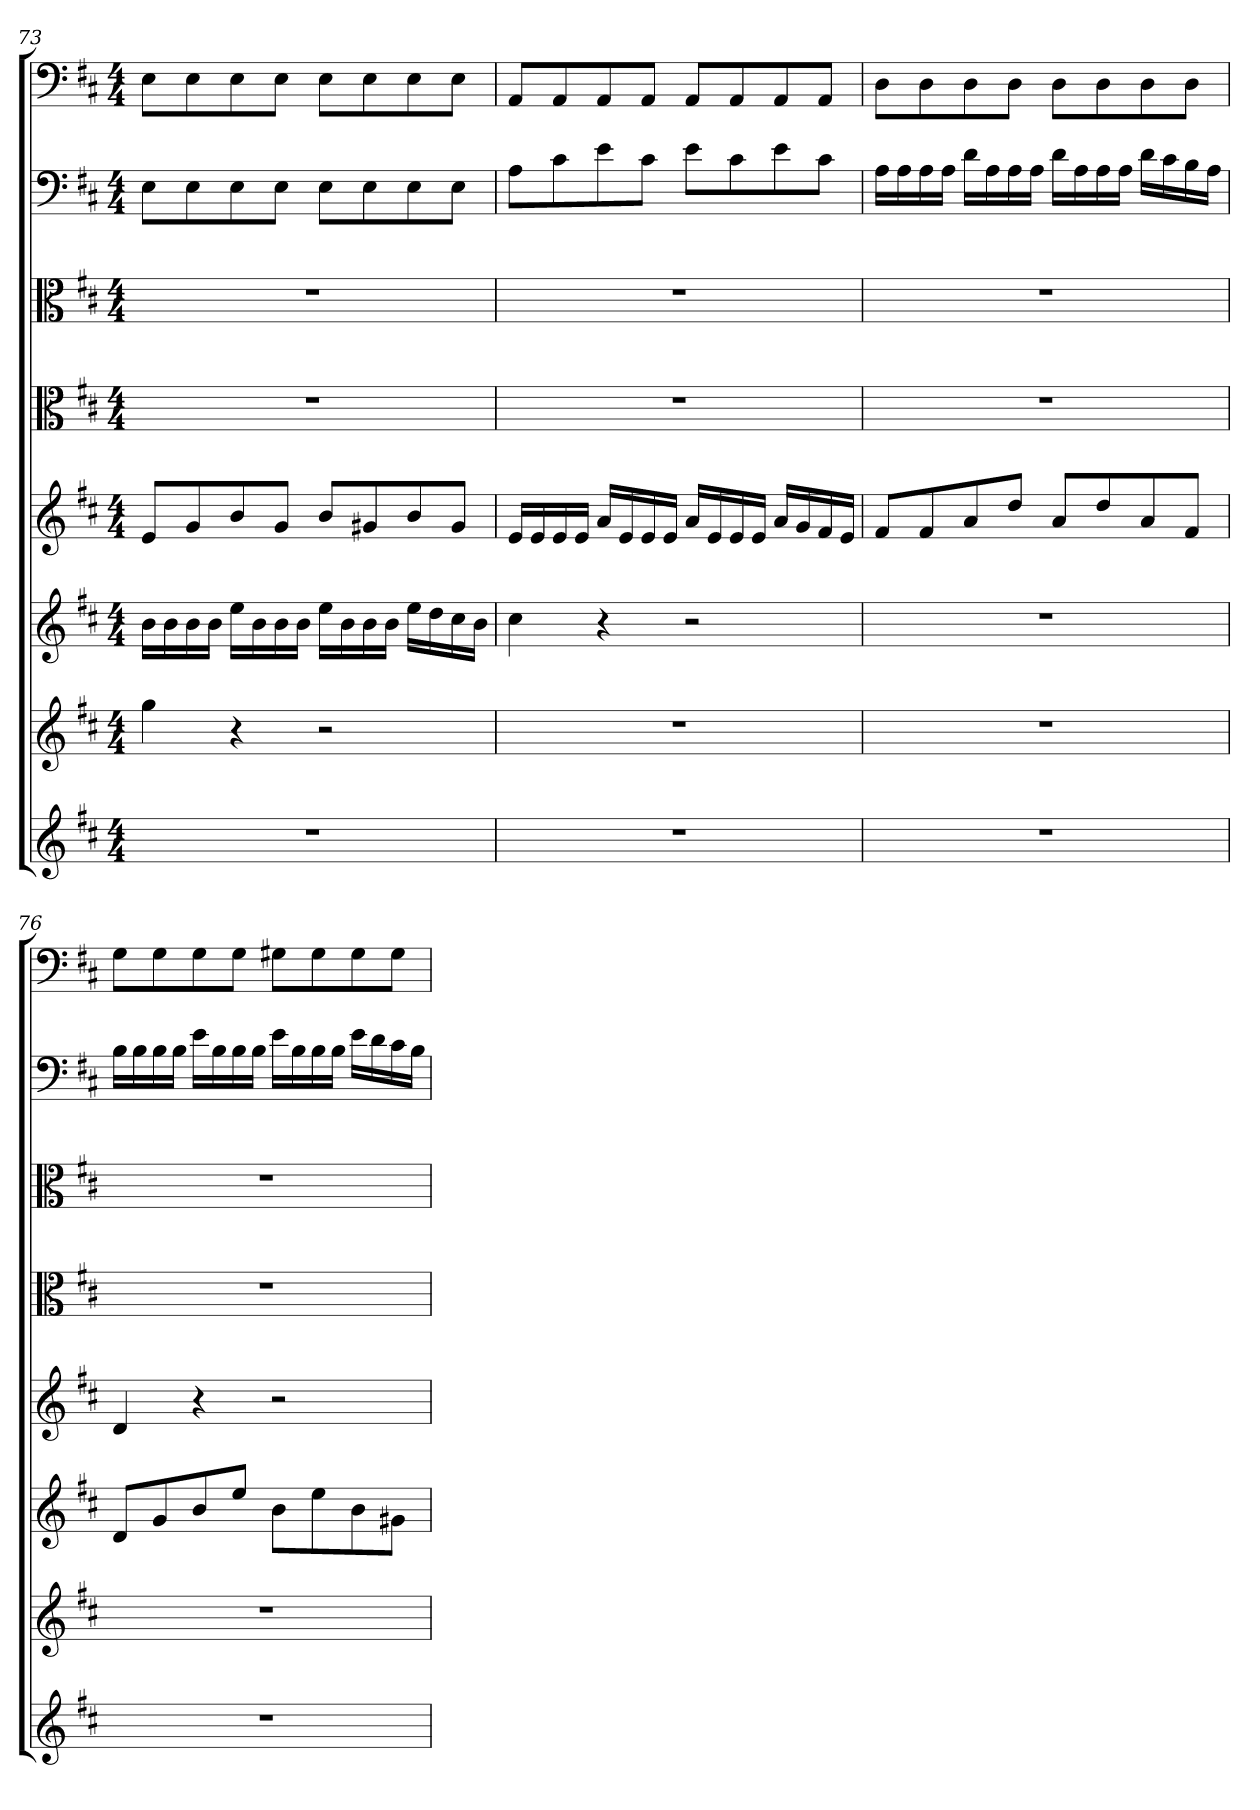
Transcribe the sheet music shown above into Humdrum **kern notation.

**kern	**kern	**kern	**kern	**kern	**kern	**kern	**kern
*part8	*part7	*part6	*part5	*part4	*part3	*part2	*part1
*staff8	*staff7	*staff6	*staff5	*staff4	*staff3	*staff2	*staff1
*clefG2	*clefG2	*clefG2	*clefG2	*clefC3	*clefC3	*clefF4	*clefF4
*k[f#c#]	*k[f#c#]	*k[f#c#]	*k[f#c#]	*k[f#c#]	*k[f#c#]	*k[f#c#]	*k[f#c#]
*b:	*b:	*b:	*b:	*b:	*b:	*b:	*b:
*M4/4	*M4/4	*M4/4	*M4/4	*M4/4	*M4/4	*M4/4	*M4/4
=73	=73	=73	=73	=73	=73	=73	=73
1r	4gg\	16b\LL	8e/L	1r	1r	8E\L	8E\L
.	.	16b\	.	.	.	.	.
.	.	16b\	8g/	.	.	8E\	8E\
.	.	16b\JJ	.	.	.	.	.
.	4r	16ee\LL	8b/	.	.	8E\	8E\
.	.	16b\	.	.	.	.	.
.	.	16b\	8g/J	.	.	8E\J	8E\J
.	.	16b\JJ	.	.	.	.	.
.	2r	16ee\LL	8b/L	.	.	8E\L	8E\L
.	.	16b\	.	.	.	.	.
.	.	16b\	8g#X/	.	.	8E\	8E\
.	.	16b\JJ	.	.	.	.	.
.	.	16ee\LL	8b/	.	.	8E\	8E\
.	.	16dd\	.	.	.	.	.
.	.	16cc#\	8g#/J	.	.	8E\J	8E\J
.	.	16b\JJ	.	.	.	.	.
=74	=74	=74	=74	=74	=74	=74	=74
1r	1r	4cc#\	16e/LL	1r	1r	8A\L	8AA/L
.	.	.	16e/	.	.	.	.
.	.	.	16e/	.	.	8c#\	8AA/
.	.	.	16e/JJ	.	.	.	.
.	.	4r	16a/LL	.	.	8e\	8AA/
.	.	.	16e/	.	.	.	.
.	.	.	16e/	.	.	8c#\J	8AA/J
.	.	.	16e/JJ	.	.	.	.
.	.	2r	16a/LL	.	.	8e\L	8AA/L
.	.	.	16e/	.	.	.	.
.	.	.	16e/	.	.	8c#\	8AA/
.	.	.	16e/JJ	.	.	.	.
.	.	.	16a/LL	.	.	8e\	8AA/
.	.	.	16g/	.	.	.	.
.	.	.	16f#/	.	.	8c#\J	8AA/J
.	.	.	16e/JJ	.	.	.	.
=75	=75	=75	=75	=75	=75	=75	=75
1r	1r	1r	8f#/L	1r	1r	16A\LL	8D\L
.	.	.	.	.	.	16A\	.
.	.	.	8f#/	.	.	16A\	8D\
.	.	.	.	.	.	16A\JJ	.
.	.	.	8a/	.	.	16d\LL	8D\
.	.	.	.	.	.	16A\	.
.	.	.	8dd/J	.	.	16A\	8D\J
.	.	.	.	.	.	16A\JJ	.
.	.	.	8a/L	.	.	16d\LL	8D\L
.	.	.	.	.	.	16A\	.
.	.	.	8dd/	.	.	16A\	8D\
.	.	.	.	.	.	16A\JJ	.
.	.	.	8a/	.	.	16d\LL	8D\
.	.	.	.	.	.	16c#\	.
.	.	.	8f#/J	.	.	16B\	8D\J
.	.	.	.	.	.	16A\JJ	.
=76	=76	=76	=76	=76	=76	=76	=76
1r	1r	8d/L	4d/	1r	1r	16B\LL	8G\L
.	.	.	.	.	.	16B\	.
.	.	8g/	.	.	.	16B\	8G\
.	.	.	.	.	.	16B\JJ	.
.	.	8b/	4r	.	.	16e\LL	8G\
.	.	.	.	.	.	16B\	.
.	.	8ee/J	.	.	.	16B\	8G\J
.	.	.	.	.	.	16B\JJ	.
.	.	8b\L	2r	.	.	16e\LL	8G#X\L
.	.	.	.	.	.	16B\	.
.	.	8ee\	.	.	.	16B\	8G#\
.	.	.	.	.	.	16B\JJ	.
.	.	8b\	.	.	.	16e\LL	8G#\
.	.	.	.	.	.	16d\	.
.	.	8g#X\J	.	.	.	16c#\	8G#\J
.	.	.	.	.	.	16B\JJ	.
=	=	=	=	=	=	=	=
*-	*-	*-	*-	*-	*-	*-	*-
